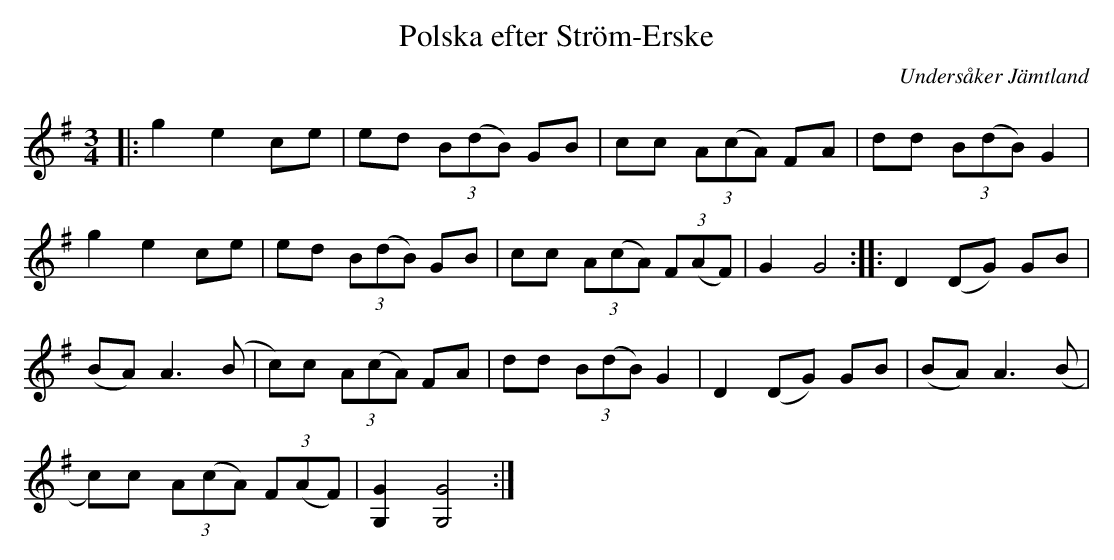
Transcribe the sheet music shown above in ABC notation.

X:1
T:Polska efter Ström-Erske
O:Undersåker Jämtland
M:3/4
L:1/8
K:G
|: g2 e2 ce | ed (3B(dB) GB | cc (3A(cA) FA | dd (3B(dB) G2 |
g2 e2 ce | ed (3B(dB) GB | cc (3A(cA) (3F(AF) | G2 G4 :: D2 (DG) GB |
(BA) A3 (B | c)c (3A(cA) FA | dd (3B(dB) G2 | D2 (DG) GB | (BA) A3 (B |
c)c (3A(cA) (3F(AF) | [G,G]2 [G,G]4 :|
